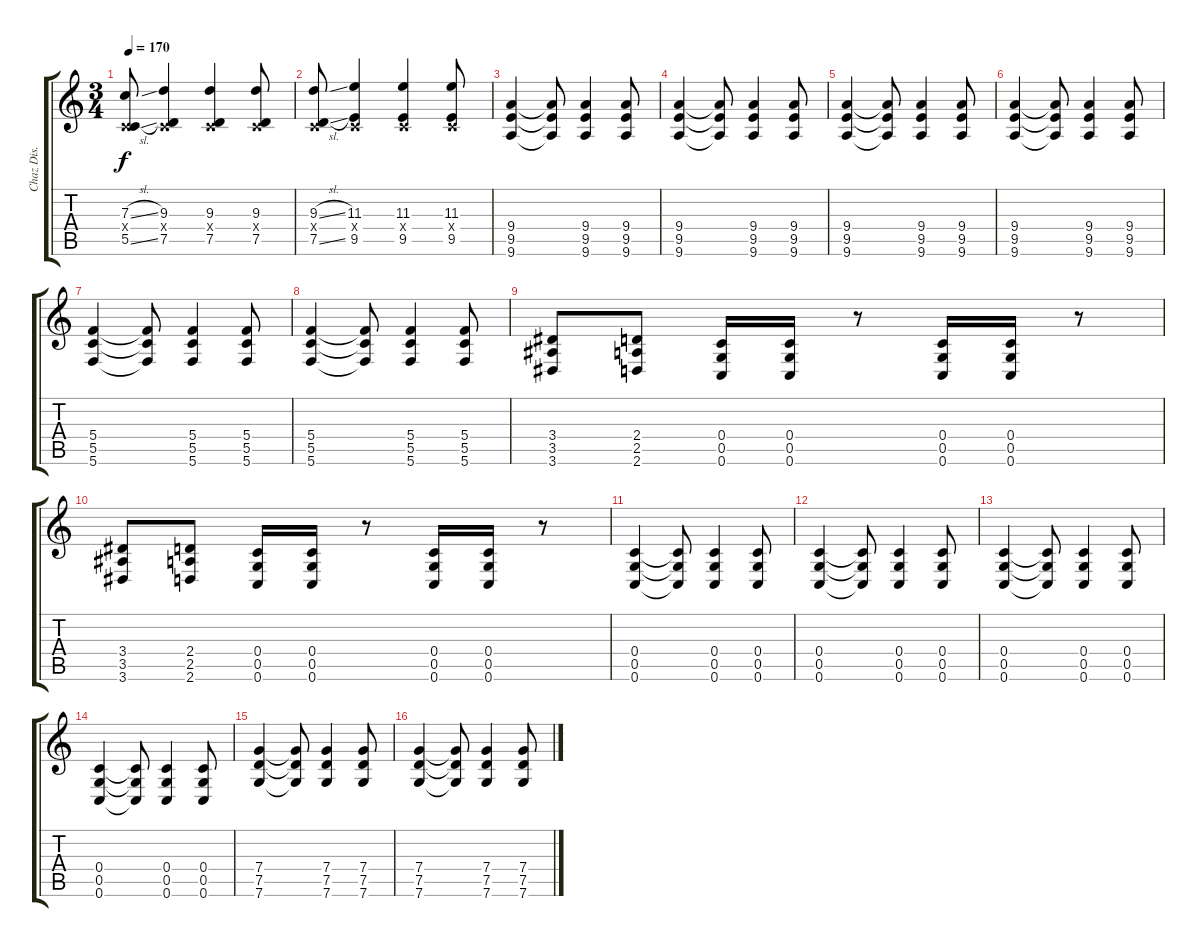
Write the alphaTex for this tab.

\track ("Chaz Dis." "Chaz Dis.") {instrument distortionguitar}
\staff {score tabs}
\tuning (D4 A3 F3 C3 G2 C2) {hide}
\ts (3 4)
\tempo 170
\clef g2
\ks c
(7.3{sl} 0.4{x} 5.5{sl}).8{dy f} (9.3 0.4{x} 7.5).4 (9.3 0.4{x} 7.5).4 (9.3 0.4{x} 7.5).8 |
(9.3{sl} 0.4{x} 7.5{sl}).8 (11.3 0.4{x} 9.5).4 (11.3 0.4{x} 9.5).4 (11.3 0.4{x} 9.5).8 |
(9.4 9.5 9.6).4 (9.4{t} 9.5{t} 9.6{t}).8 (9.4 9.5 9.6).4 (9.4 9.5 9.6).8 |
(9.4 9.5 9.6).4 (9.4{t} 9.5{t} 9.6{t}).8 (9.4 9.5 9.6).4 (9.4 9.5 9.6).8 |
(9.4 9.5 9.6).4 (9.4{t} 9.5{t} 9.6{t}).8 (9.4 9.5 9.6).4 (9.4 9.5 9.6).8 |
(9.4 9.5 9.6).4 (9.4{t} 9.5{t} 9.6{t}).8 (9.4 9.5 9.6).4 (9.4 9.5 9.6).8 |
(5.4 5.5 5.6).4 (5.4{t} 5.5{t} 5.6{t}).8 (5.4 5.5 5.6).4 (5.4 5.5 5.6).8 |
(5.4 5.5 5.6).4 (5.4{t} 5.5{t} 5.6{t}).8 (5.4 5.5 5.6).4 (5.4 5.5 5.6).8 |
(3.4 3.5 3.6).8 (2.4 2.5 2.6).8 (0.4 0.5 0.6).16 (0.4 0.5 0.6).16 r.8 (0.4 0.5 0.6).16 (0.4 0.5 0.6).16 r.8 |
(3.4 3.5 3.6).8 (2.4 2.5 2.6).8 (0.4 0.5 0.6).16 (0.4 0.5 0.6).16 r.8 (0.4 0.5 0.6).16 (0.4 0.5 0.6).16 r.8 |
(0.4 0.5 0.6).4 (0.4{t} 0.5{t} 0.6{t}).8 (0.4 0.5 0.6).4 (0.4 0.5 0.6).8 |
(0.4 0.5 0.6).4 (0.4{t} 0.5{t} 0.6{t}).8 (0.4 0.5 0.6).4 (0.4 0.5 0.6).8 |
(0.4 0.5 0.6).4 (0.4{t} 0.5{t} 0.6{t}).8 (0.4 0.5 0.6).4 (0.4 0.5 0.6).8 |
(0.4 0.5 0.6).4 (0.4{t} 0.5{t} 0.6{t}).8 (0.4 0.5 0.6).4 (0.4 0.5 0.6).8 |
(7.4 7.5 7.6).4 (7.4{t} 7.5{t} 7.6{t}).8 (7.4 7.5 7.6).4 (7.4 7.5 7.6).8 |
(7.4 7.5 7.6).4 (7.4{t} 7.5{t} 7.6{t}).8 (7.4 7.5 7.6).4 (7.4 7.5 7.6).8
